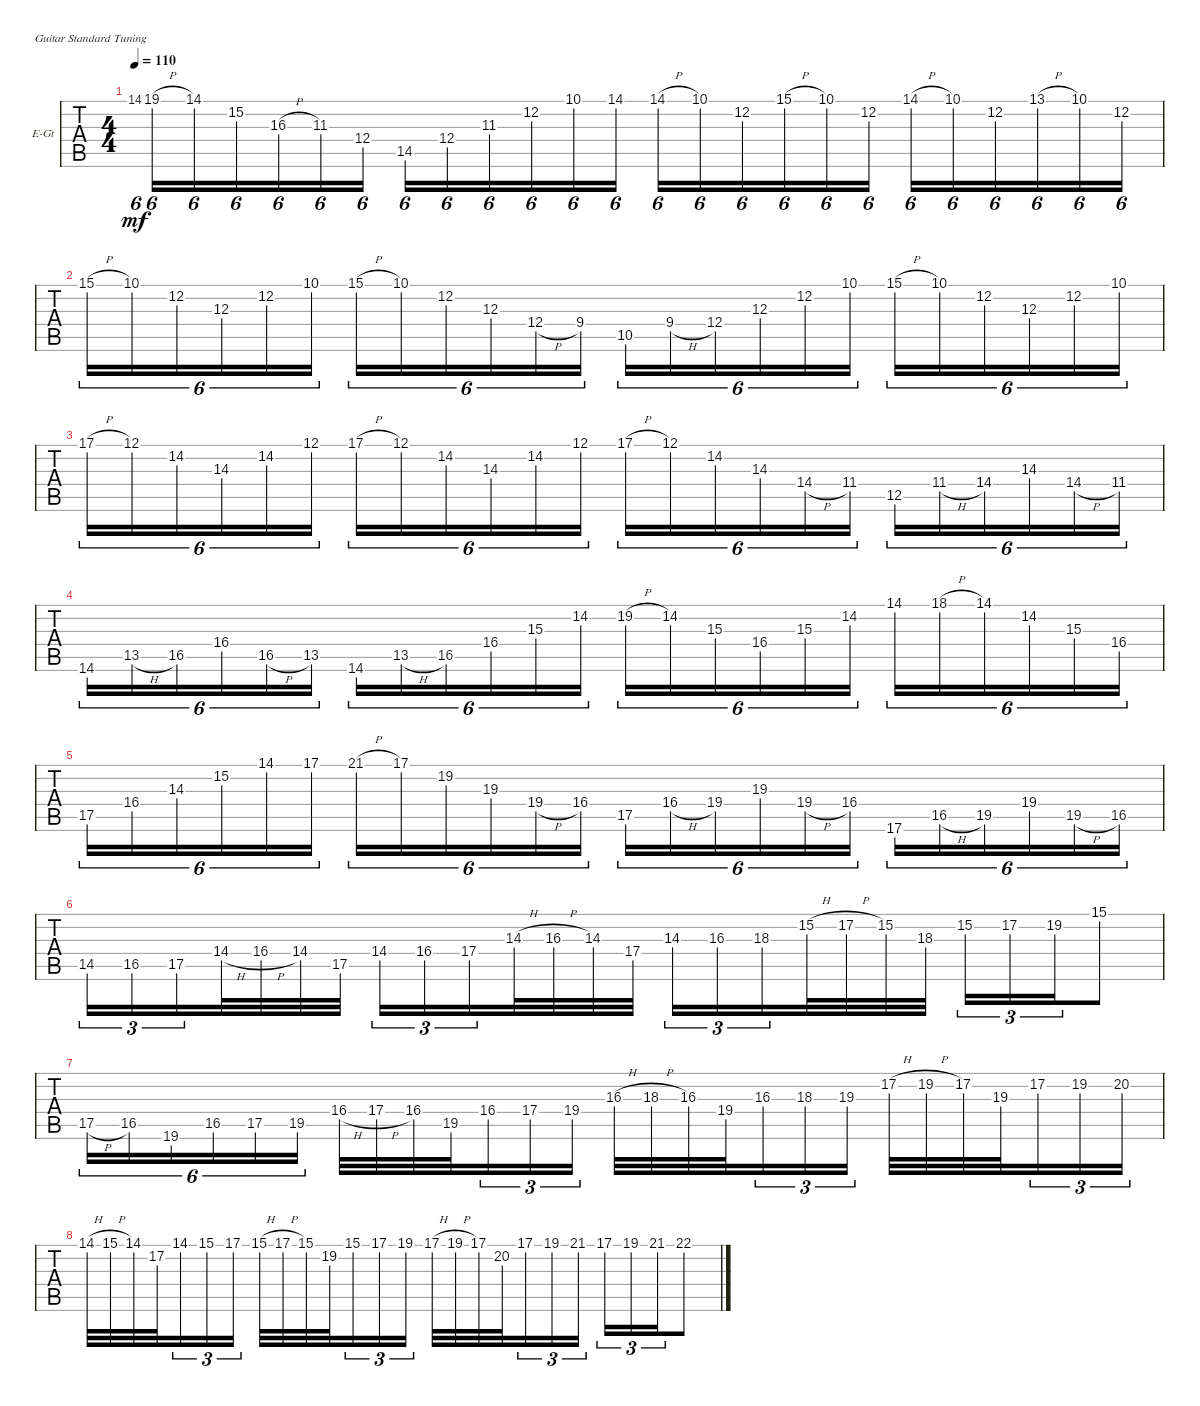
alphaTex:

\defaultSystemsLayout 4
\bracketExtendMode groupsimilarinstruments
\firstSystemTrackNameOrientation horizontal
\otherSystemsTrackNameOrientation horizontal
\track ("Electric Guitar" "E-Gt") {instrument electricguitarclean}
\staff {tabs}
\tuning (E4 B3 G3 D3 A2 E2)
\ts (4 4)
\tempo 110
\clef g2
\ks d
14.1.8{tu (6 4) gr dy mf} 19.1{h}.16{tu (6 4)} 14.1.16{tu (6 4)} 15.2.16{tu (6 4)} 16.3{h}.16{tu (6 4)} 11.3.16{tu (6 4)} 12.4.16{tu (6 4)} 14.5.16{tu (6 4)} 12.4.16{tu (6 4)} 11.3.16{tu (6 4)} 12.2.16{tu (6 4)} 10.1.16{tu (6 4)} 14.1.16{tu (6 4)} 14.1{h}.16{tu (6 4)} 10.1.16{tu (6 4)} 12.2.16{tu (6 4)} 15.1{h}.16{tu (6 4)} 10.1.16{tu (6 4)} 12.2.16{tu (6 4)} 14.1{h}.16{tu (6 4)} 10.1.16{tu (6 4)} 12.2.16{tu (6 4)} 13.1{h}.16{tu (6 4)} 10.1.16{tu (6 4)} 12.2.16{tu (6 4)} |
15.1{h}.16{tu (6 4)} 10.1.16{tu (6 4)} 12.2.16{tu (6 4)} 12.3.16{tu (6 4)} 12.2.16{tu (6 4)} 10.1.16{tu (6 4)} 15.1{h}.16{tu (6 4)} 10.1.16{tu (6 4)} 12.2.16{tu (6 4)} 12.3.16{tu (6 4)} 12.4{h}.16{tu (6 4)} 9.4.16{tu (6 4)} 10.5.16{tu (6 4)} 9.4{h}.16{tu (6 4)} 12.4.16{tu (6 4)} 12.3.16{tu (6 4)} 12.2.16{tu (6 4)} 10.1.16{tu (6 4)} 15.1{h}.16{tu (6 4)} 10.1.16{tu (6 4)} 12.2.16{tu (6 4)} 12.3.16{tu (6 4)} 12.2.16{tu (6 4)} 10.1.16{tu (6 4)} |
17.1{h}.16{tu (6 4)} 12.1.16{tu (6 4)} 14.2.16{tu (6 4)} 14.3.16{tu (6 4)} 14.2.16{tu (6 4)} 12.1.16{tu (6 4)} 17.1{h}.16{tu (6 4)} 12.1.16{tu (6 4)} 14.2.16{tu (6 4)} 14.3.16{tu (6 4)} 14.2.16{tu (6 4)} 12.1.16{tu (6 4)} 17.1{h}.16{tu (6 4)} 12.1.16{tu (6 4)} 14.2.16{tu (6 4)} 14.3.16{tu (6 4)} 14.4{h}.16{tu (6 4)} 11.4.16{tu (6 4)} 12.5.16{tu (6 4)} 11.4{h}.16{tu (6 4)} 14.4.16{tu (6 4)} 14.3.16{tu (6 4)} 14.4{h}.16{tu (6 4)} 11.4.16{tu (6 4)} |
14.6.16{tu (6 4)} 13.5{h}.16{tu (6 4)} 16.5.16{tu (6 4)} 16.4.16{tu (6 4)} 16.5{h}.16{tu (6 4)} 13.5.16{tu (6 4)} 14.6.16{tu (6 4)} 13.5{h}.16{tu (6 4)} 16.5.16{tu (6 4)} 16.4.16{tu (6 4)} 15.3.16{tu (6 4)} 14.2.16{tu (6 4)} 19.2{h}.16{tu (6 4)} 14.2.16{tu (6 4)} 15.3.16{tu (6 4)} 16.4.16{tu (6 4)} 15.3.16{tu (6 4)} 14.2.16{tu (6 4)} 14.1.16{tu (6 4)} 18.1{h}.16{tu (6 4)} 14.1.16{tu (6 4)} 14.2.16{tu (6 4)} 15.3.16{tu (6 4)} 16.4.16{tu (6 4)} |
17.5.16{tu (6 4) ot 8va} 16.4.16{tu (6 4) ot 8va} 14.3.16{tu (6 4) ot 8va} 15.2.16{tu (6 4) ot 8va} 14.1.16{tu (6 4) ot 8va} 17.1.16{tu (6 4) ot 8va} 21.1{h}.16{tu (6 4) ot 8va} 17.1.16{tu (6 4) ot 8va} 19.2.16{tu (6 4) ot 8va} 19.3.16{tu (6 4) ot 8va} 19.4{h}.16{tu (6 4) ot 8va} 16.4.16{tu (6 4) ot 8va} 17.5.16{tu (6 4) ot 8va} 16.4{h}.16{tu (6 4) ot 8va} 19.4.16{tu (6 4) ot 8va} 19.3.16{tu (6 4) ot 8va} 19.4{h}.16{tu (6 4) ot 8va} 16.4.16{tu (6 4) ot 8va} 17.6.16{tu (6 4) ot 8va} 16.5{h}.16{tu (6 4) ot 8va} 19.5.16{tu (6 4) ot 8va} 19.4.16{tu (6 4) ot 8va} 19.5{h}.16{tu (6 4) ot 8va} 16.5.16{tu (6 4) ot 8va} |
14.5.16{tu (3 2) beam merge} 16.5.16{tu (3 2) beam merge} 17.5.16{tu (3 2) beam merge} 14.4{h}.32{beam merge} 16.4{h}.32{beam merge} 14.4.32{beam merge} 17.5.32 14.4.16{tu (3 2) beam merge} 16.4.16{tu (3 2) beam merge} 17.4.16{tu (3 2) beam merge} 14.3{h}.32{beam merge} 16.3{h}.32{beam merge} 14.3.32{beam merge} 17.4.32 14.3.16{tu (3 2) beam merge} 16.3.16{tu (3 2) beam merge} 18.3.16{tu (3 2) beam merge} 15.2{h}.32{beam merge} 17.2{h}.32{beam merge} 15.2.32{beam merge} 18.3.32 15.2.16{tu (3 2) beam merge} 17.2.16{tu (3 2) beam merge} 19.2.16{tu (3 2) beam merge} 15.1.8 |
17.5{h}.16{tu (6 4)} 16.5.16{tu (6 4)} 19.6.16{tu (6 4)} 16.5.16{tu (6 4)} 17.5.16{tu (6 4)} 19.5.16{tu (6 4)} 16.4{h}.32{beam merge} 17.4{h}.32{beam merge} 16.4.32{beam merge} 19.5.32{beam merge} 16.4.16{tu (3 2) beam merge} 17.4.16{tu (3 2) beam merge} 19.4.16{tu (3 2)} 16.3{h}.32{beam merge} 18.3{h}.32{beam merge} 16.3.32{beam merge} 19.4.32{beam merge} 16.3.16{tu (3 2) beam merge} 18.3.16{tu (3 2) beam merge} 19.3.16{tu (3 2)} 17.2{h}.32{ot 8va beam merge} 19.2{h}.32{ot 8va beam merge} 17.2.32{ot 8va beam merge} 19.3.32{ot 8va beam merge} 17.2.16{tu (3 2) ot 8va beam merge} 19.2.16{tu (3 2) ot 8va beam merge} 20.2.16{tu (3 2) ot 8va} |
14.1{h}.32{ot 8va beam merge} 15.1{h}.32{ot 8va beam merge} 14.1.32{ot 8va beam merge} 17.2.32{ot 8va beam merge} 14.1.16{tu (3 2) ot 8va beam merge} 15.1.16{tu (3 2) ot 8va beam merge} 17.1.16{tu (3 2) ot 8va} 15.1{h}.32{ot 8va beam merge} 17.1{h}.32{ot 8va beam merge} 15.1.32{ot 8va beam merge} 19.2.32{ot 8va beam merge} 15.1.16{tu (3 2) ot 8va beam merge} 17.1.16{tu (3 2) ot 8va beam merge} 19.1.16{tu (3 2) ot 8va} 17.1{h}.32{ot 8va beam merge} 19.1{h}.32{ot 8va beam merge} 17.1.32{ot 8va beam merge} 20.2.32{ot 8va beam merge} 17.1.16{tu (3 2) ot 8va beam merge} 19.1.16{tu (3 2) ot 8va beam merge} 21.1.16{tu (3 2) ot 8va} 17.1.16{tu (3 2) ot 8va beam merge} 19.1.16{tu (3 2) ot 8va beam merge} 21.1.16{tu (3 2) ot 8va beam merge} 22.1.8{ot 8va}
